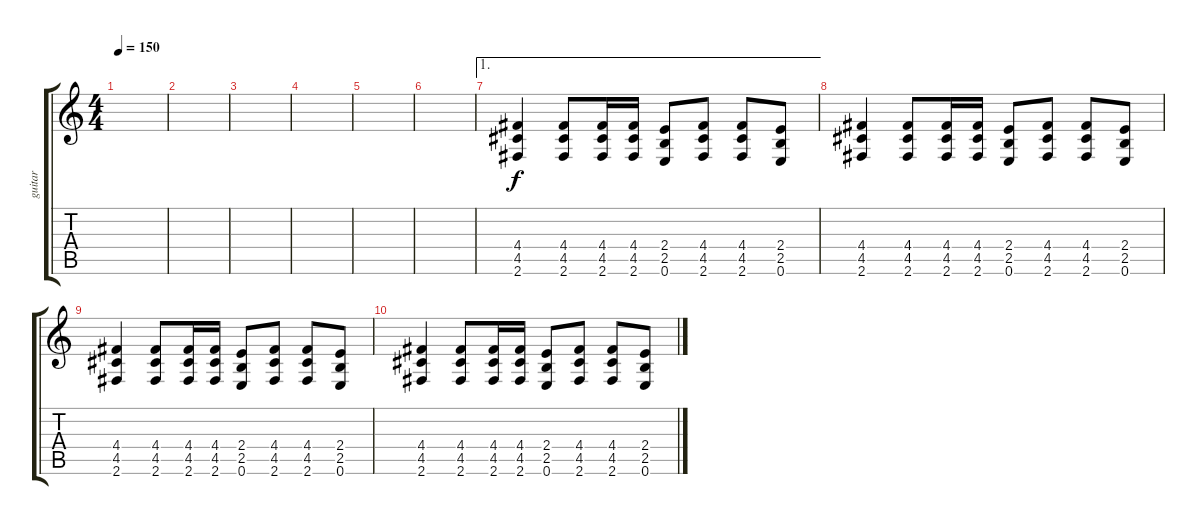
\track ("guitar" "guitar") {instrument distortionguitar}
\staff {score tabs}
\tuning (E4 B3 G3 D3 A2 E2) {hide}
\ts (4 4)
\tempo 150
\clef g2
\ks c
|
|
|
|
|
|
\ae 1
(4.4 4.5 2.6).4 (4.4 4.5 2.6).8 (4.4 4.5 2.6).16 (4.4 4.5 2.6).16 (2.4 2.5 0.6).8 (4.4 4.5 2.6).8 (4.4 4.5 2.6).8 (2.4 2.5 0.6).8 |
(4.4 4.5 2.6).4 (4.4 4.5 2.6).8 (4.4 4.5 2.6).16 (4.4 4.5 2.6).16 (2.4 2.5 0.6).8 (4.4 4.5 2.6).8 (4.4 4.5 2.6).8 (2.4 2.5 0.6).8 |
(4.4 4.5 2.6).4 (4.4 4.5 2.6).8 (4.4 4.5 2.6).16 (4.4 4.5 2.6).16 (2.4 2.5 0.6).8 (4.4 4.5 2.6).8 (4.4 4.5 2.6).8 (2.4 2.5 0.6).8 |
(4.4 4.5 2.6).4 (4.4 4.5 2.6).8 (4.4 4.5 2.6).16 (4.4 4.5 2.6).16 (2.4 2.5 0.6).8 (4.4 4.5 2.6).8 (4.4 4.5 2.6).8 (2.4 2.5 0.6).8
